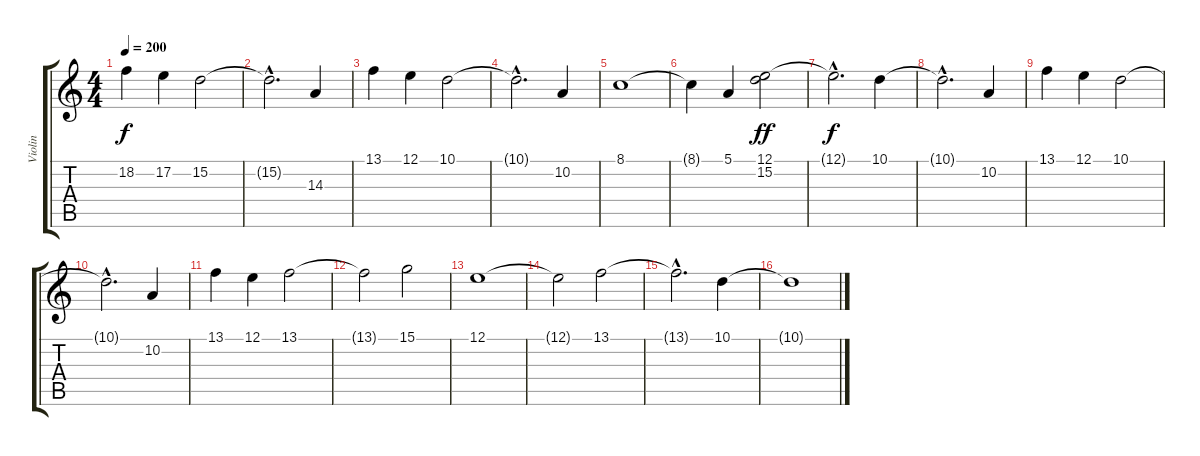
\track ("Violin" "Violin") {instrument violin}
\staff {score tabs}
\tuning (E4 B3 G3 D3 A2 E2) {hide}
\ts (4 4)
\tempo 200
\clef g2
\ks c
18.2.4{dy f} 17.2.4 15.2.2 |
15.2{hac t}.2{d} 14.3.4 |
13.1.4 12.1.4 10.1.2 |
10.1{hac t}.2{d} 10.2.4 |
8.1.1 |
8.1{t}.4 5.1.4 (12.1 15.2).2{dy ff} |
12.1{hac t}.2{d dy f} 10.1.4 |
10.1{hac t}.2{d} 10.2.4 |
13.1.4 12.1.4 10.1.2 |
10.1{hac t}.2{d} 10.2.4 |
13.1.4 12.1.4 13.1.2 |
13.1{t}.2 15.1.2 |
12.1.1 |
12.1{t}.2 13.1.2 |
13.1{hac t}.2{d} 10.1.4 |
10.1{t}.1
